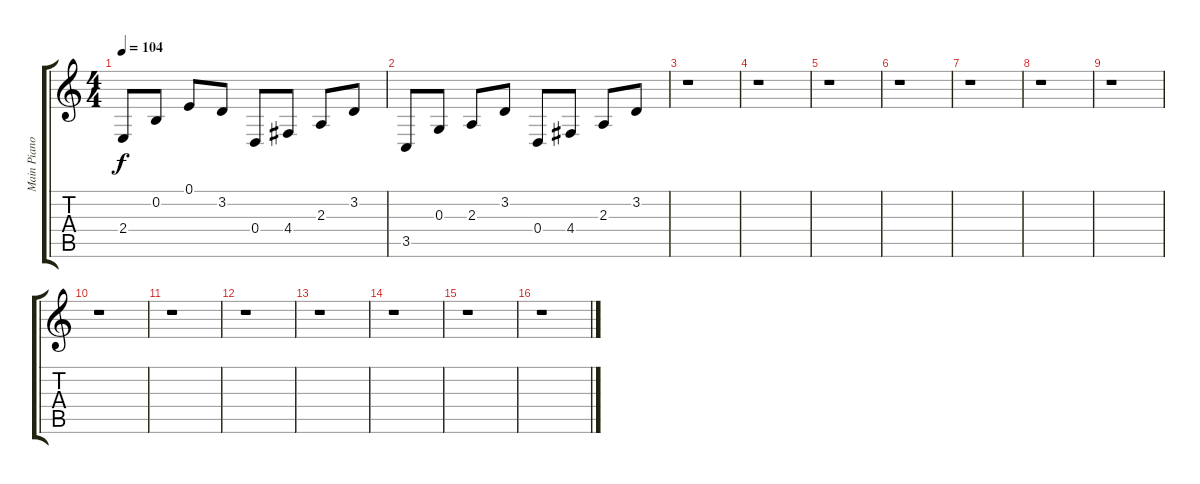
\track ("Main Piano" "Main Piano") {instrument brightacousticpiano}
\staff {score tabs}
\tuning (E4 B3 G3 D3 A2 E2) {hide}
\ts (4 4)
\tempo 104
\clef g2
\ks c
2.4.8{dy f} 0.2.8 0.1.8 3.2.8 0.4.8 4.4.8 2.3.8 3.2.8 |
3.5.8 0.3.8 2.3.8 3.2.8 0.4.8 4.4.8 2.3.8 3.2.8 |
r.1 |
r.1 |
r.1 |
r.1 |
r.1 |
r.1 |
r.1 |
r.1 |
r.1 |
r.1 |
r.1 |
r.1 |
r.1 |
r.1
